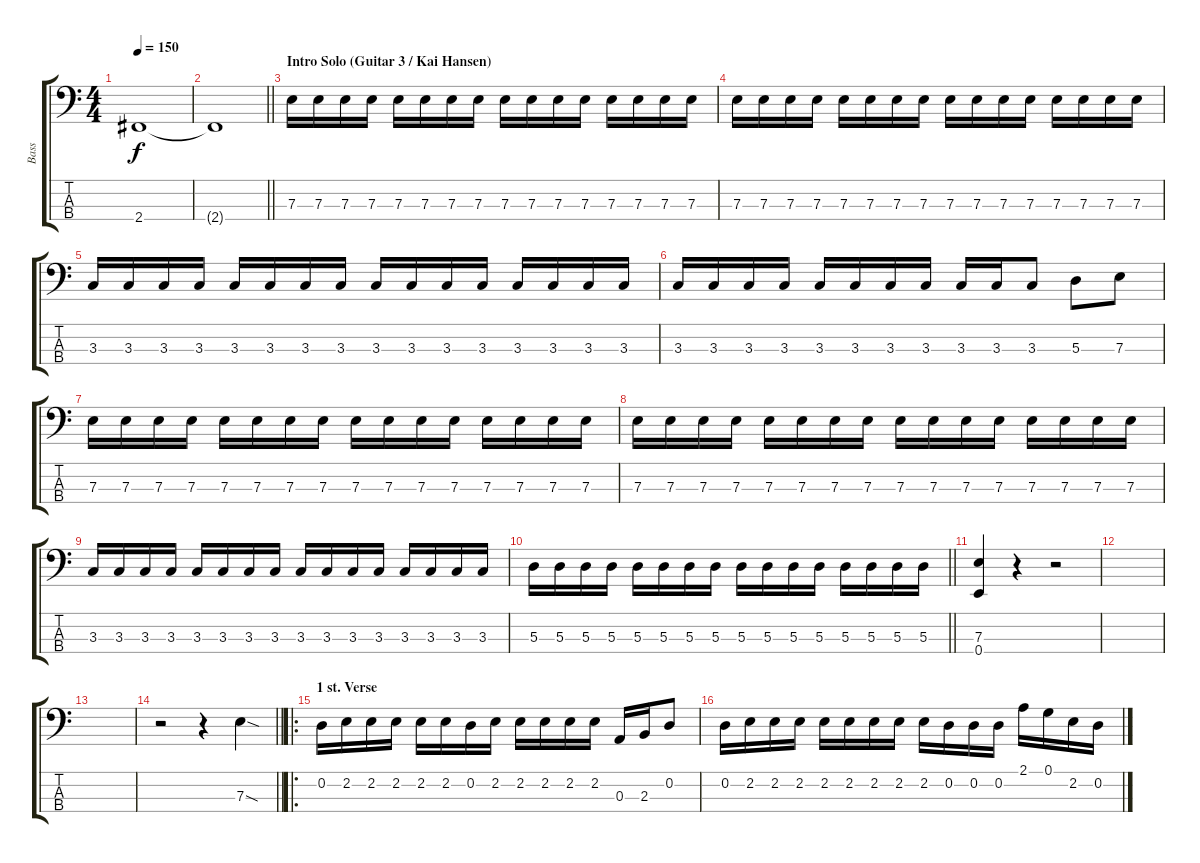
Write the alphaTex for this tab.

\track ("Bass" "Bass") {instrument electricbassfinger}
\staff {score tabs}
\tuning (G2 D2 A1 E1) {hide}
\ts (4 4)
\tempo 150
\clef f4
\ks c
2.4.1{dy f} |
\barLineRight lightlight
2.4{t}.1 |
\section ("" "Intro Solo (Guitar 3 / Kai Hansen)")
7.3.16 7.3.16 7.3.16 7.3.16 7.3.16 7.3.16 7.3.16 7.3.16 7.3.16 7.3.16 7.3.16 7.3.16 7.3.16 7.3.16 7.3.16 7.3.16 |
7.3.16 7.3.16 7.3.16 7.3.16 7.3.16 7.3.16 7.3.16 7.3.16 7.3.16 7.3.16 7.3.16 7.3.16 7.3.16 7.3.16 7.3.16 7.3.16 |
3.3.16 3.3.16 3.3.16 3.3.16 3.3.16 3.3.16 3.3.16 3.3.16 3.3.16 3.3.16 3.3.16 3.3.16 3.3.16 3.3.16 3.3.16 3.3.16 |
3.3.16 3.3.16 3.3.16 3.3.16 3.3.16 3.3.16 3.3.16 3.3.16 3.3.16 3.3.16 3.3.8 5.3.8 7.3.8 |
7.3.16 7.3.16 7.3.16 7.3.16 7.3.16 7.3.16 7.3.16 7.3.16 7.3.16 7.3.16 7.3.16 7.3.16 7.3.16 7.3.16 7.3.16 7.3.16 |
7.3.16 7.3.16 7.3.16 7.3.16 7.3.16 7.3.16 7.3.16 7.3.16 7.3.16 7.3.16 7.3.16 7.3.16 7.3.16 7.3.16 7.3.16 7.3.16 |
3.3.16 3.3.16 3.3.16 3.3.16 3.3.16 3.3.16 3.3.16 3.3.16 3.3.16 3.3.16 3.3.16 3.3.16 3.3.16 3.3.16 3.3.16 3.3.16 |
\barLineRight lightlight
5.3.16 5.3.16 5.3.16 5.3.16 5.3.16 5.3.16 5.3.16 5.3.16 5.3.16 5.3.16 5.3.16 5.3.16 5.3.16 5.3.16 5.3.16 5.3.16 |
(7.3 0.4).4 r.4 r.2 |
|
|
\barLineRight lightlight
r.2 r.4 7.3{sod}.4 |
\ro
\section ("" "1 st. Verse")
0.2.16 2.2.16 2.2.16 2.2.16 2.2.16 2.2.16 0.2.16 2.2.16 2.2.16 2.2.16 2.2.16 2.2.16 0.3.16 2.3.16 0.2.8 |
0.2.16 2.2.16 2.2.16 2.2.16 2.2.16 2.2.16 2.2.16 2.2.16 2.2.16 0.2.16 0.2.16 0.2.16 2.1.16 0.1.16 2.2.16 0.2.16
